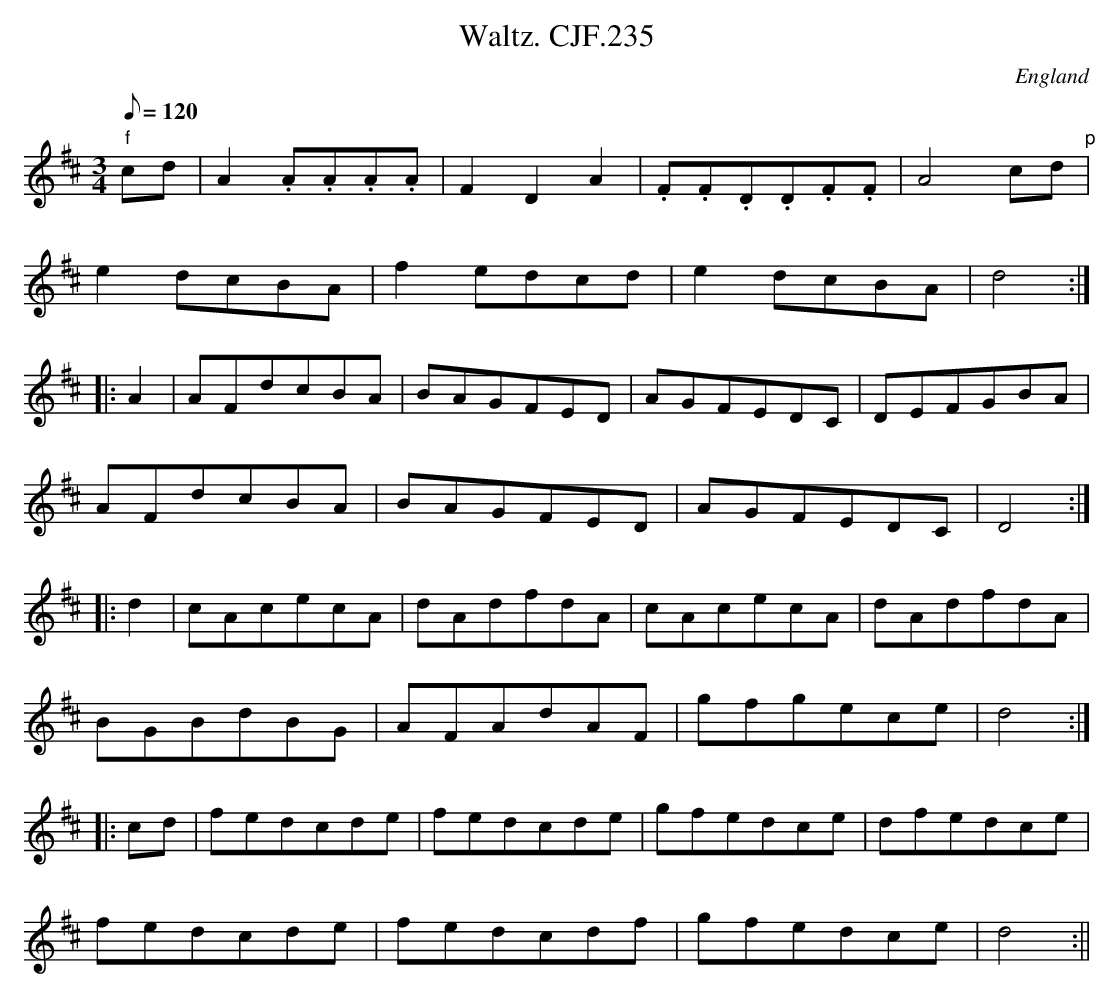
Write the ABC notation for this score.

X:1
T:Waltz. CJF.235
M:3/4
L:1/8
Q:120
O:England
K:D
"f"cd|A2.A.A.A.A|F2D2A2|.F.F.D.D.F.F|A4cd"p"|!\
e2dcBA|f2edcd|e2dcBA|d4:||:!
A2|AFdcBA|BAGFED|AGFEDC|DEFGBA|!AFdcBA|\
BAGFED|AGFEDC|D4:||:!
d2|cAcecA|dAdfdA|cAcecA|dAdfdA|!BGBdBG|\
AFAdAF|gfgece|d4:||:!
cd|fedcde|fedcde|gfedce|dfedce|!fedcde|\
fedcdf|gfedce|d4:||
